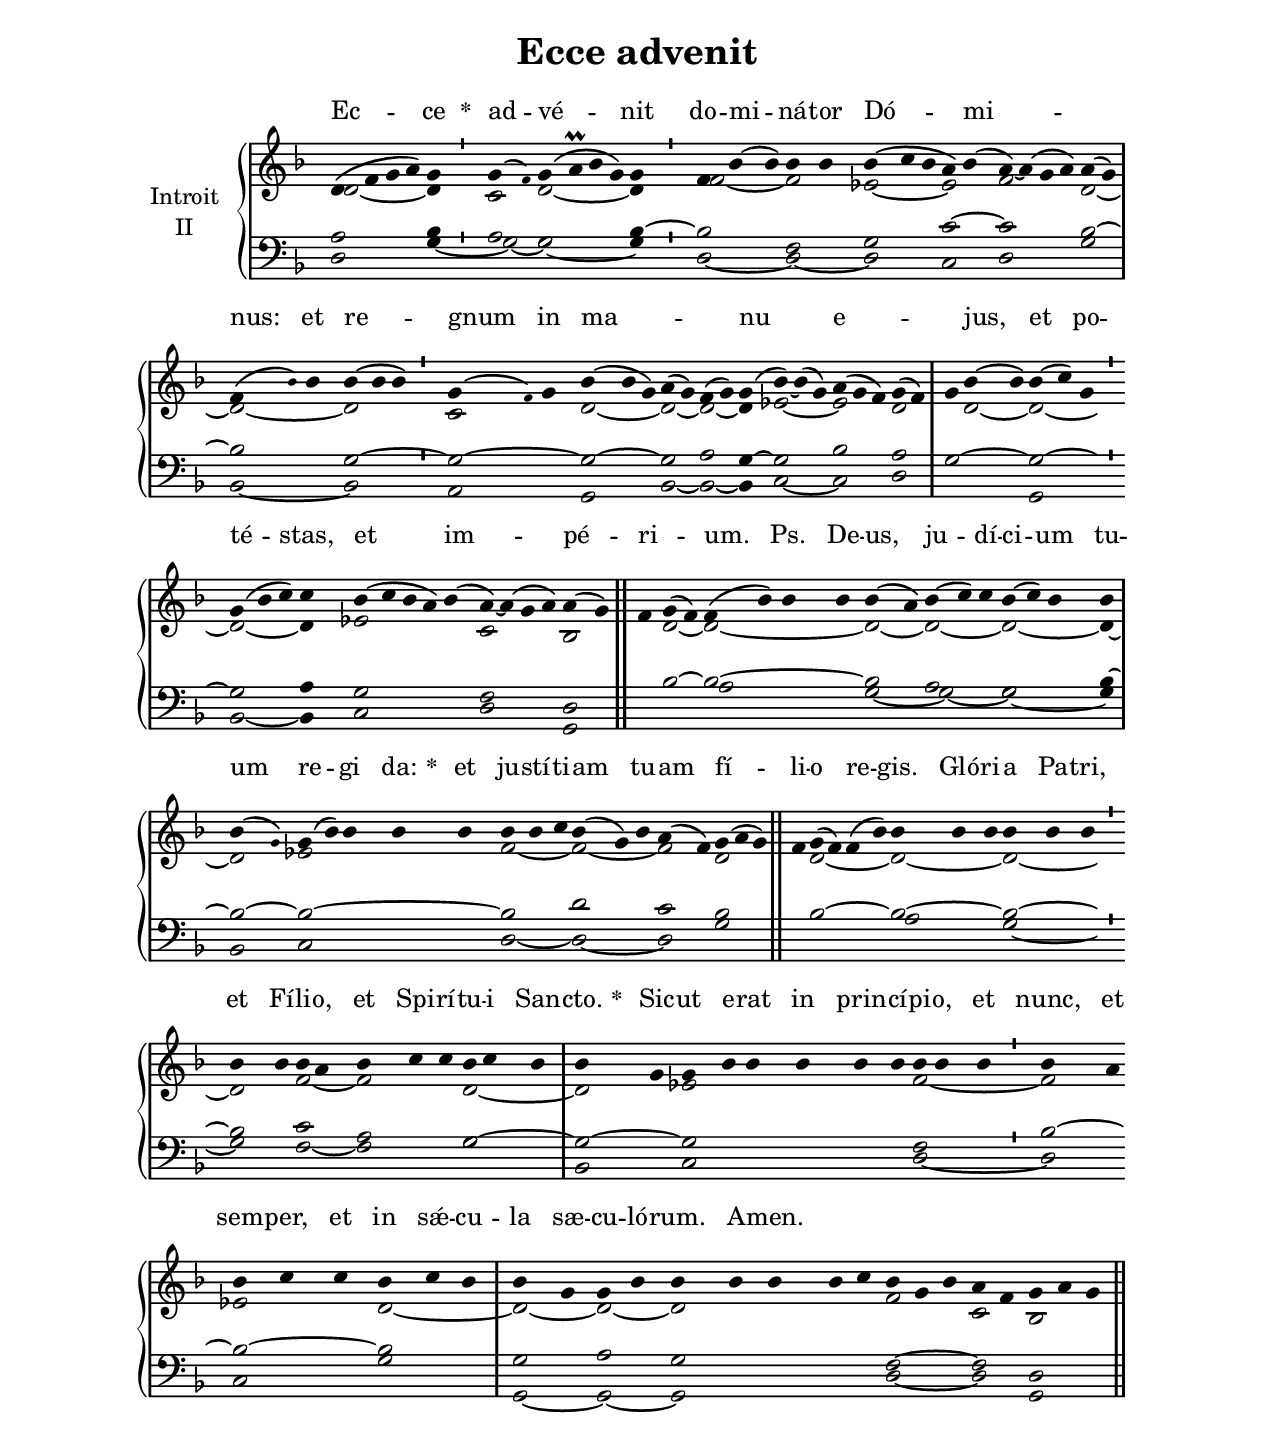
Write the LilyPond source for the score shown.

\version "2.18"
\include "gregorian.ly"
\include "noh2.ily"


%Page reference: page i.99
%(volume.page)

global = {
 \key g \dorian
 \cadenzaOn 
}

\header {
  title = \markup \center-column {"Ecce advenit" \vspace #1 }
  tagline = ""
  composer = ""
}

\paper {
 #(include-special-characters)
  oddHeaderMarkup = \markup \fill-line {
    \line {}
    \center-column {
      \on-the-fly #first-page     " "
      \on-the-fly #not-first-page "Ecce advenit"
    }
    \line { \on-the-fly #print-page-number-check-first \fromproperty #'page:page-number-string }
  }
  evenHeaderMarkup = \markup \fill-line {
    \line { \on-the-fly #print-page-number-check-first \fromproperty #'page:page-number-string }
    \center-column { "Ecce advenit" }
    \line {}
  }
}

chantText = \lyricmode {
Ec -- ce 
\set stanza = " * " ad -- vé -- nit do -- mi -- ná -- tor Dó -- mi -- _ nus: 
et re -- gnum in ma -- _ _ nu e -- _ _ jus, 
et po -- té -- stas, et im -- pé -- ri -- _ um. Ps. 
De -- us, ju -- dí -- ci -- um tu -- um re -- gi da: 
\set stanza = " * " 
et ju -- stí -- ti -- am tu -- am fí -- li -- o re -- gis. 
Gló -- ri -- a Pa -- tri, et Fí -- li -- o, et Spi -- rí -- tu -- i San -- cto. 
\set stanza = " * " 
Sic -- ut e -- rat in prin -- cí -- pi -- o, et nunc, et sem -- per, 
et in sǽ -- cu -- la sæ -- cu -- ló -- rum. A -- men. }

chantMusic = {
\tieDown   d'4 ( f'4 g'4 a'4) g'4 \divisioMinima
 g'4 ( \once \tweak #'font-size #-4 f' ) g'4 ( a'\prall bes'4 g'4) g'4 \divisioMinima
 f'4 bes'4 ( bes'4) bes'4 bes'4 bes'4 ( c''4 bes'4 a'4) bes'4 ( a'4) ~ a'4 ( g'4 a'4) a'4 ( g'4) \divisioMaxima \forceBreak

 f'4 ( \once \tweak #'font-size #-4 bes' ) bes'4 bes'4 ( bes'4 bes'4) \divisioMinima
 g'4 ( \once \tweak #'font-size #-4 f' ) g'4 bes'4 ( bes'4 g'4) a'4 ( g'4) f'4 ( g'4) g'4 ( bes'4) ~ bes'4 ( g'4) a'4 ( g'4 f'4) g'4 ( f'4) \divisioMaxima
 g'4 bes'4 ( bes'4) bes'4 ( c''4) g'4 \divisioMinima \forceBreak

 g'4 ( bes'4 c''4) c''4 bes'4 ( c''4 bes'4 a'4) bes'4 ( a'4) ~ a'4 ( g'4 a'4) a'4 ( g'4) \finalis
 f'4 g'4 ( f'4) f'4 ( bes'4) bes'4 bes'4 bes'4 ( a'4) bes'4 ( c''4) c''4 bes'4 ( c''4) bes'4 bes'4 \divisioMaxima \forceBreak

 bes'4 ( \once \tweak #'font-size #-4 g' ) g'4 ( bes'4) bes'4 bes'4 bes'4 bes'4 bes'4 c''4 bes'4 ( g'4) bes'4 a'4 ( f'4) g'4 ( a'4 g'4) \finalis
  f'4 g'4 ( f'4) f'4 ( bes'4) bes'4 bes'4 bes'4 bes'4 bes'4 bes'4 \divisioMinima \forceBreak

 bes'4 bes'4 bes'4 a'4 bes'4 c''4 c''4 bes'4 c''4 bes'4 \divisioMaxima
 bes'4 g'4 g'4 bes'4 bes'4 bes'4 bes'4 bes'4 bes'4 bes'4 bes'4 \divisioMinima
 bes'4 a'4 \forceBreak
 bes'4 c''4 c''4 bes'4 c''4 bes'4 \divisioMaxima
 bes'4 g'4 g'4 bes'4 bes'4 bes'4 bes'4 bes'4 c''4 bes'4 g'4 bes'4 a'4 f'4 g'4 a'4 g'4 \finalis

}

altoMusic = {
d'2*4/2 ~ d'4 \divisioMinima
c'2 d'2*4/2 ~ d'4 \divisioMinima
f'2*3/2 ~ f'2 ees'2*3/2 ~ ees'2 f'2*4/2 d'2 ~ \divisioMaxima
d'2*3/2 ~ d'2*3/2 \divisioMinima
c'2*3/2 d'2*3/2 ~ d'2 ~ d'2 ~ d'4 ees'2*3/2 ~ ees'2*3/2 d'2 \divisioMaxima
r4 d'2 ~ d'2*3/2 ~ \divisioMinima
d'2*3/2 ~ d'4 ees'2*5/2 c'2*4/2 bes2 \finalis
r4 d'2 ~ d'2*4/2 ~ d'2 ~ d'2*3/2 ~ d'2*3/2 ~ d'4 ~ \divisioMaxima
d'2 ees'2*5/2 f'2*3/2 ~ f'2*3/2 ~ f'2 d'2*3/2 r4 d'2*4/2 ~ d'2*3/2 ~ d'2*3/2 ~ \divisioMinima
d'2 f'2 ~ f'2*3/2 d'2*3/2 ~ \divisioMaxima
d'2 ees'2*6/2 f'2*3/2 ~ \divisioMinima
f'2 ees'2*3/2 d'2*3/2 ~ \divisioMaxima
d'2 ~ d'2 ~ d'2*5/2 f'2*3/2 c'2 bes2*3/2 \finalis
}

tenorMusic = {
a2*4/2 bes4 \divisioMinima
a2 g2*4/2 bes4 ~ \divisioMinima
bes2*3/2 f2 g2*3/2 c'2 ~ c'2*4/2 bes2 ~ \divisioMaxima
bes2*3/2 g2*3/2 ~ \divisioMinima
g2*3/2 ~ g2*3/2 ~ g2 a2 g4 ~ g2*3/2 bes2*3/2 a2 \divisioMaxima
g2*3/2 ~ g2*3/2 ~ \divisioMinima
g2*3/2 a4 g2*5/2 f2*4/2 d2 \finalis
r4 bes2 ~ bes2*4/2 ~ bes2 a2*3/2 g2*3/2 bes4 ~ \divisioMaxima
bes2 ~ bes2*5/2 ~ bes2*3/2 d'2*3/2 c'2 bes2*3/2 r4 bes2*4/2 ~ bes2*3/2 ~ bes2*3/2 ~ \divisioMinima
bes2 c'2 a2*3/2 g2*3/2 ~ \divisioMaxima
g2 ~ g2*6/2 f2*3/2 \divisioMinima
bes2 ~ bes2*3/2 ~ bes2*3/2 \divisioMaxima
g2 a2 g2*5/2 f2*3/2 ~ f2 d2*3/2 \finalis
}

bassMusic = {
d2*4/2 g4 ~ \divisioMinima
g2 ~ g2*4/2 ~ g4 \divisioMinima
d2*3/2 ~ d2 ~ d2*3/2 c2 d2*4/2 g2 \divisioMaxima
bes,2*3/2 ~ bes,2*3/2 \divisioMinima
a,2*3/2 g,2*3/2 bes,2 ~ bes,2 ~ bes,4 c2*3/2 ~ c2*3/2 d2 \divisioMaxima
r2*3/2 g,2*3/2 \divisioMinima
bes,2*3/2 ~ bes,4 c2*5/2 d2*4/2 g,2 \finalis
r4 r2 a2*4/2 g2 ~ g2*3/2 ~ g2*3/2 ~ g4 \divisioMaxima
bes,2 c2*5/2 d2*3/2 ~ d2*3/2 ~ d2 g2*3/2 r2*5/2 a2*3/2 g2*3/2 ~ \divisioMinima
g2 f2 ~ f2*3/2 g2*3/2 \divisioMaxima
bes,2 c2*6/2 d2*3/2 ~ \divisioMinima
d2 c2*3/2 g2*3/2 \divisioMaxima
g,2 ~ g,2 ~ g,2*5/2 d2*3/2 ~ d2 g,2*3/2 \finalis
}

voiceLines = {
\voiceLineStyle


}

\score{
  <<
    \new GrandStaff <<
      \set GrandStaff.autoBeaming = ##f
      \set GrandStaff.instrumentName = \markup \center-column {
        "Introit"
        "II"
      }
      \new Staff = up <<
        \new Voice = "chant" {
          \voiceOne \global \chantMusic
        }
        \new Voice {
          \voiceTwo \global \altoMusic
        }
      >>

      \new Staff = down <<
        \clef bass
        \new Voice {
          \voiceOne \global \tenorMusic
        }
        \new Voice {
          \voiceTwo \global \bassMusic
        }
	\new Voice {
        \voiceThree \global \voiceLines
        }
      >>
    >>
    \new Lyrics \lyricsto chant {
      \chantText
    }
  >>
  \layout{
  }
  \midi{
    \tempo 4 = 125
  }
}
